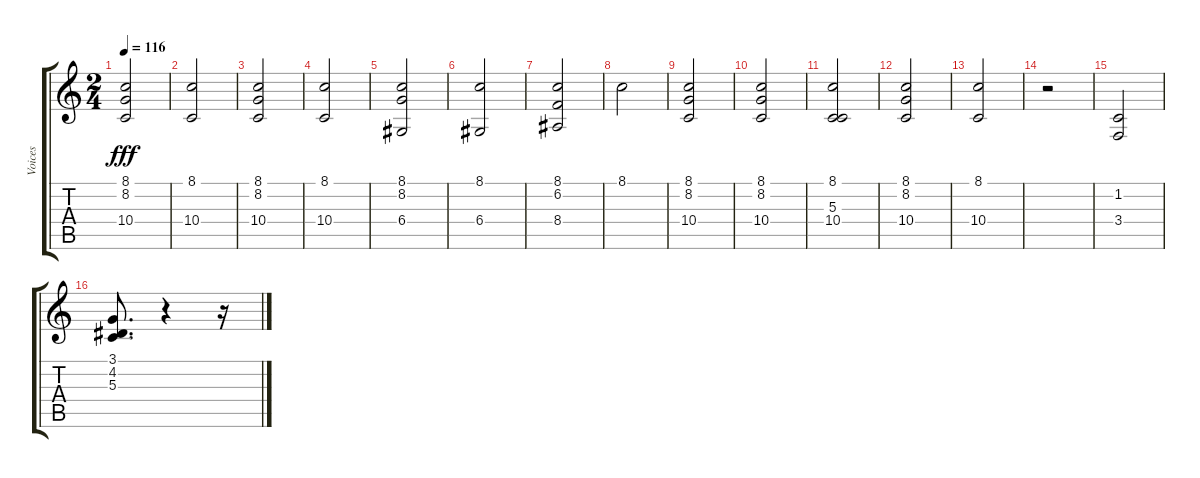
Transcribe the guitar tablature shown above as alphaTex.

\track ("Voices" "Voices") {instrument lead6voice}
\staff {score tabs}
\tuning (E4 B3 G3 D3 A2 E2) {hide}
\ts (2 4)
\tempo 116
\clef g2
\ks c
(8.1 8.2 10.4).2{dy fff} |
(8.1 10.4).2 |
(8.1 8.2 10.4).2 |
(8.1 10.4).2 |
(8.1 8.2 6.4).2 |
(8.1 6.4).2 |
(8.1 6.2 8.4).2 |
8.1.2 |
(8.1 8.2 10.4).2 |
(8.1 8.2 10.4).2 |
(8.1 5.3 10.4).2 |
(8.1 8.2 10.4).2 |
(8.1 10.4).2 |
r.2 |
(1.2 3.4).2 |
(3.1 4.2 5.3).8{d} r.4 r.16
